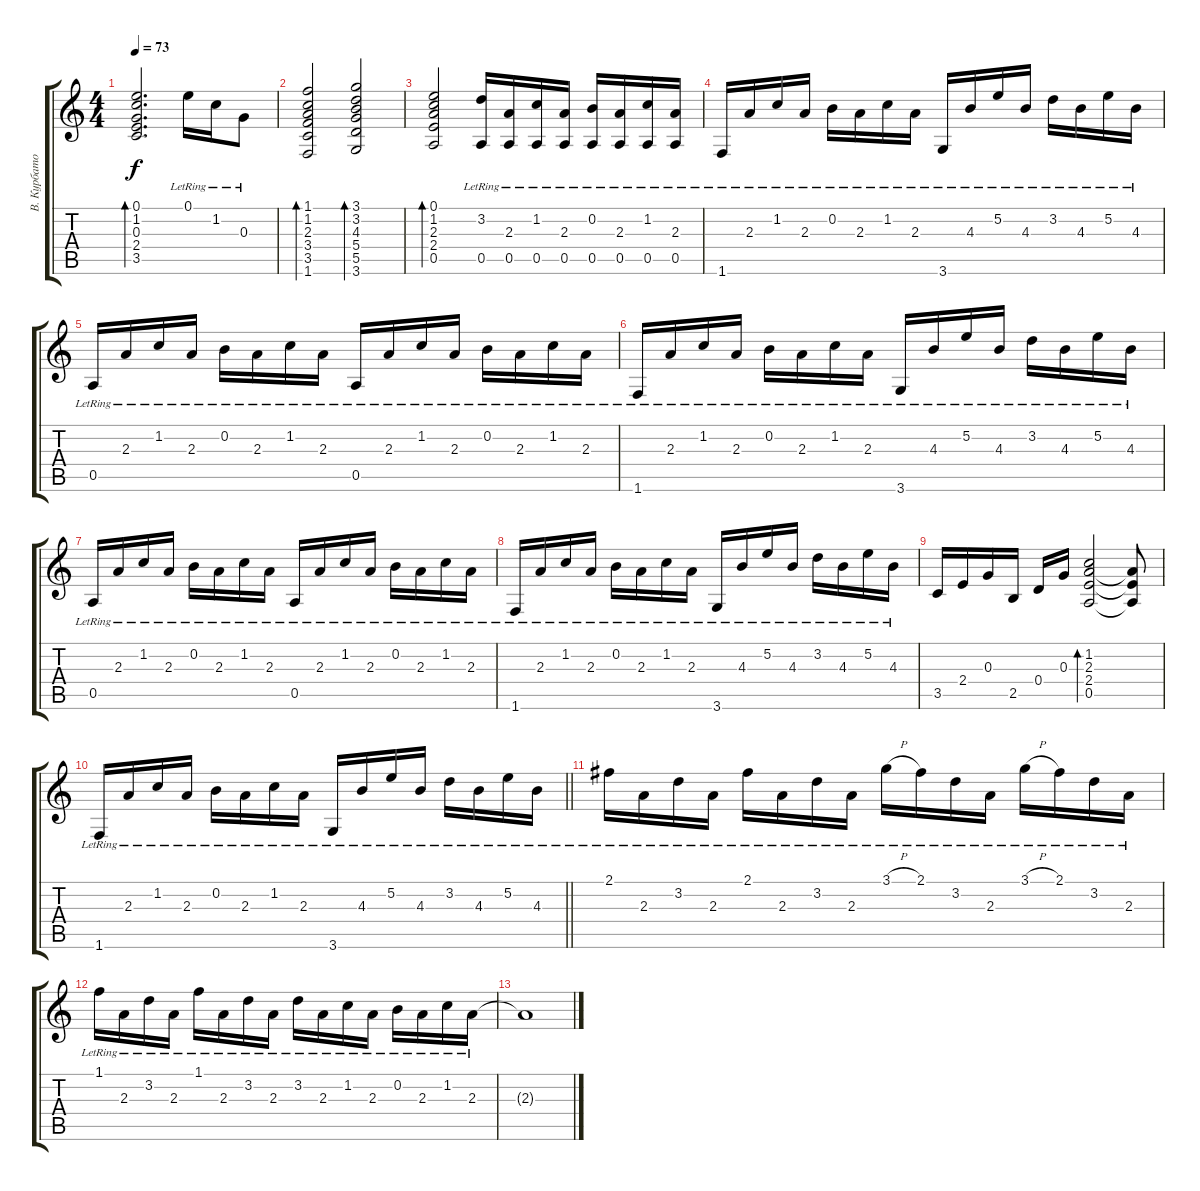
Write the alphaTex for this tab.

\track ("В. Курбатов" "В. Курбато") {instrument acousticguitarsteel}
\staff {score tabs}
\tuning (E4 B3 G3 D3 A2 E2) {hide}
\ts (4 4)
\tempo 73
\clef g2
\ks c
(0.1 1.2 0.3 2.4 3.5).2{d bd 60 dy f} 0.1{lr}.16 1.2{lr}.16 0.3{lr}.8 |
(1.1 1.2 2.3 3.4 3.5 1.6).2{bd 60} (3.1 3.2 4.3 5.4 5.5 3.6).2{bd 60} |
(0.1 1.2 2.3 2.4 0.5).2{bd 30} (3.2{lr} 0.5).16 (2.3{lr} 0.5).16 (1.2{lr} 0.5).16 (2.3{lr} 0.5).16 (0.2{lr} 0.5).16 (2.3{lr} 0.5).16 (1.2{lr} 0.5).16 (2.3{lr} 0.5).16 |
1.6{lr}.16 2.3{lr}.16 1.2{lr}.16 2.3{lr}.16 0.2{lr}.16 2.3{lr}.16 1.2{lr}.16 2.3{lr}.16 3.6{lr}.16 4.3{lr}.16 5.2{lr}.16 4.3{lr}.16 3.2{lr}.16 4.3{lr}.16 5.2{lr}.16 4.3{lr}.16 |
0.5{lr}.16 2.3{lr}.16 1.2{lr}.16 2.3{lr}.16 0.2{lr}.16 2.3{lr}.16 1.2{lr}.16 2.3{lr}.16 0.5{lr}.16 2.3{lr}.16 1.2{lr}.16 2.3{lr}.16 0.2{lr}.16 2.3{lr}.16 1.2{lr}.16 2.3{lr}.16 |
1.6{lr}.16 2.3{lr}.16 1.2{lr}.16 2.3{lr}.16 0.2{lr}.16 2.3{lr}.16 1.2{lr}.16 2.3{lr}.16 3.6{lr}.16 4.3{lr}.16 5.2{lr}.16 4.3{lr}.16 3.2{lr}.16 4.3{lr}.16 5.2{lr}.16 4.3{lr}.16 |
0.5{lr}.16 2.3{lr}.16 1.2{lr}.16 2.3{lr}.16 0.2{lr}.16 2.3{lr}.16 1.2{lr}.16 2.3{lr}.16 0.5{lr}.16 2.3{lr}.16 1.2{lr}.16 2.3{lr}.16 0.2{lr}.16 2.3{lr}.16 1.2{lr}.16 2.3{lr}.16 |
1.6{lr}.16 2.3{lr}.16 1.2{lr}.16 2.3{lr}.16 0.2{lr}.16 2.3{lr}.16 1.2{lr}.16 2.3{lr}.16 3.6{lr}.16 4.3{lr}.16 5.2{lr}.16 4.3{lr}.16 3.2{lr}.16 4.3{lr}.16 5.2{lr}.16 4.3{lr}.16 |
3.5.16 2.4.16 0.3.16 2.5.16 0.4.16 0.3.16 (1.2 2.3 2.4 0.5).2{bd 60} (2.3{t} 2.4{t} 0.5{t}).8 |
\barLineRight lightlight
1.6{lr}.16 2.3{lr}.16 1.2{lr}.16 2.3{lr}.16 0.2{lr}.16 2.3{lr}.16 1.2{lr}.16 2.3{lr}.16 3.6{lr}.16 4.3{lr}.16 5.2{lr}.16 4.3{lr}.16 3.2{lr}.16 4.3{lr}.16 5.2{lr}.16 4.3{lr}.16 |
2.1{lr}.16 2.3{lr}.16 3.2{lr}.16 2.3{lr}.16 2.1{lr}.16 2.3{lr}.16 3.2{lr}.16 2.3{lr}.16 3.1{h lr}.16 2.1{lr}.16 3.2{lr}.16 2.3{lr}.16 3.1{h lr}.16 2.1{lr}.16 3.2{lr}.16 2.3{lr}.16 |
1.1{lr}.16 2.3{lr}.16 3.2{lr}.16 2.3{lr}.16 1.1{lr}.16 2.3{lr}.16 3.2{lr}.16 2.3{lr}.16 3.2{lr}.16 2.3{lr}.16 1.2{lr}.16 2.3{lr}.16 0.2{lr}.16 2.3{lr}.16 1.2{lr}.16 2.3{lr}.16 |
2.3{t}.1
